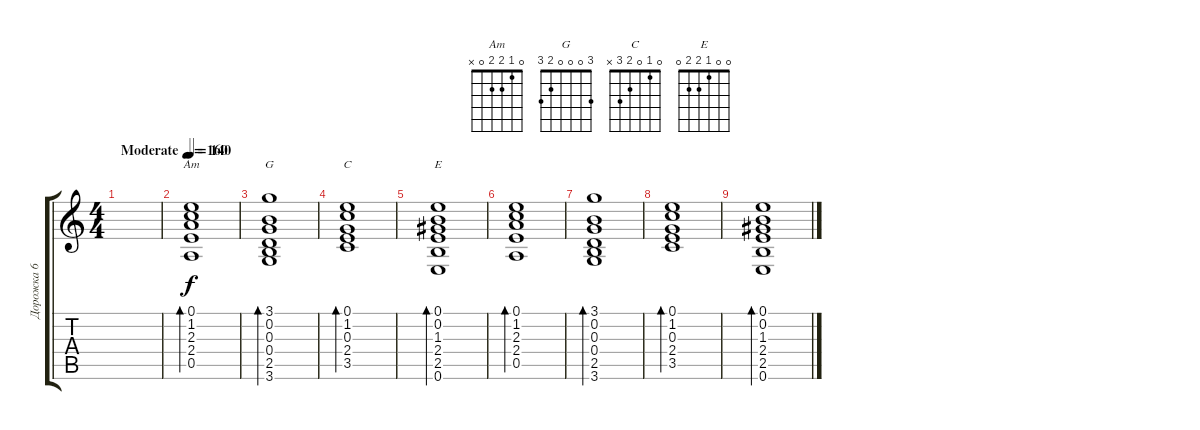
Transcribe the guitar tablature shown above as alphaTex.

\track ("Дорожка 6" "Дорожка 6") {instrument acousticguitarsteel}
\staff {score tabs}
\tuning (E4 B3 G3 D3 A2 E2) {hide}
\chord ("Am" 0 1 2 2 0 x)
\chord ("G" 3 0 0 0 2 3)
\chord ("C" 0 1 0 2 3 x)
\chord ("E" 0 0 1 2 2 0)
\ts (4 4)
\tempo (160 "Moderate")
\clef g2
\ks c
|
\tempo 140
(0.1 1.2 2.3 2.4 0.5).1{bd 120 ch "Am"} |
(3.1 0.2 0.3 0.4 2.5 3.6).1{bd 120 ch "G"} |
(0.1 1.2 0.3 2.4 3.5).1{bd 120 ch "C"} |
(0.1 0.2 1.3 2.4 2.5 0.6).1{bd 120 ch "E"} |
(0.1 1.2 2.3 2.4 0.5).1{bd 120} |
(3.1 0.2 0.3 0.4 2.5 3.6).1{bd 120} |
(0.1 1.2 0.3 2.4 3.5).1{bd 120} |
(0.1 0.2 1.3 2.4 2.5 0.6).1{bd 120}
